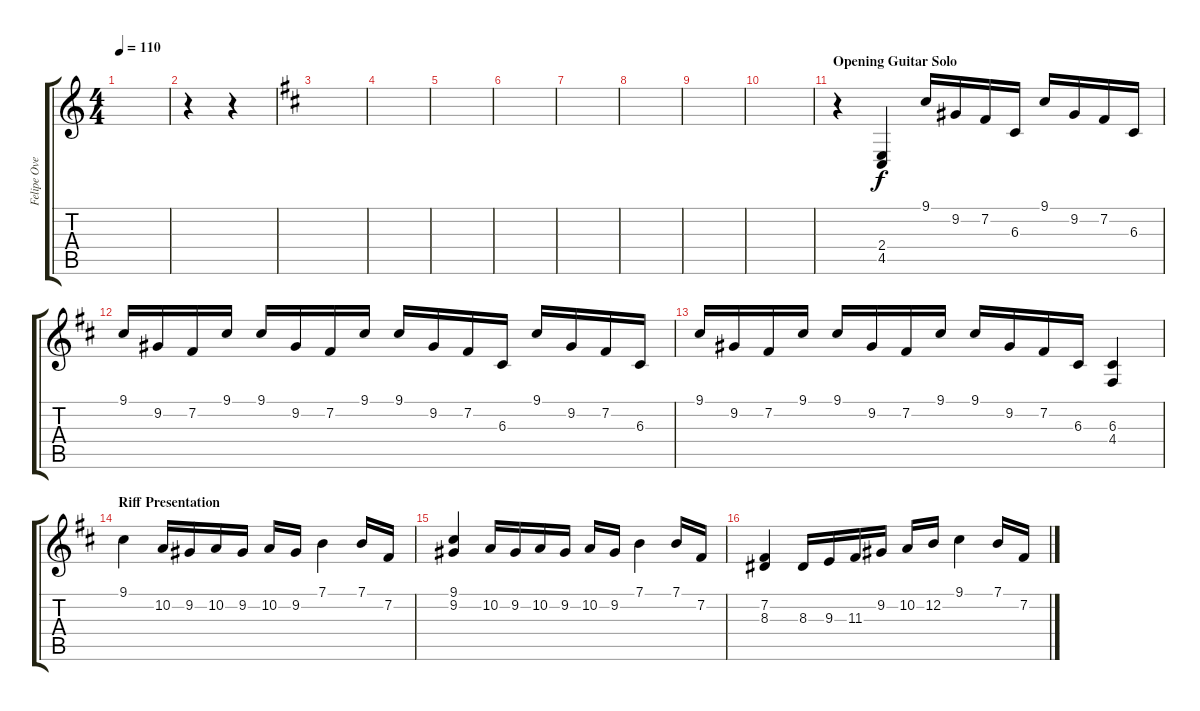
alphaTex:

\track ("Felipe Overdub" "Felipe Ove") {instrument lead5charang}
\staff {score tabs}
\tuning (E4 B3 G3 D3 A2 E2) {hide}
\ts (4 4)
\tempo 110
\clef g2
\ks c
|
r.4 r.4 |
\ks bminor
|
|
|
|
|
|
|
|
\section ("" "Opening Guitar Solo")
r.4 (2.4 4.5).4 9.1.16 9.2.16 7.2.16 6.3.16 9.1.16 9.2.16 7.2.16 6.3.16 |
9.1.16 9.2.16 7.2.16 9.1.16 9.1.16 9.2.16 7.2.16 9.1.16 9.1.16 9.2.16 7.2.16 6.3.16 9.1.16 9.2.16 7.2.16 6.3.16 |
9.1.16 9.2.16 7.2.16 9.1.16 9.1.16 9.2.16 7.2.16 9.1.16 9.1.16 9.2.16 7.2.16 6.3.16 (6.3 4.4).4 |
\section ("" "Riff Presentation")
9.1.4 10.2.16 9.2.16 10.2.16 9.2.16 10.2.16 9.2.16 7.1.4 7.1.16 7.2.16 |
(9.1 9.2).4 10.2.16 9.2.16 10.2.16 9.2.16 10.2.16 9.2.16 7.1.4 7.1.16 7.2.16 |
(7.2 8.3).4 8.3.16 9.3.16 11.3.16 9.2.16 10.2.16 12.2.16 9.1.4 7.1.16 7.2.16
